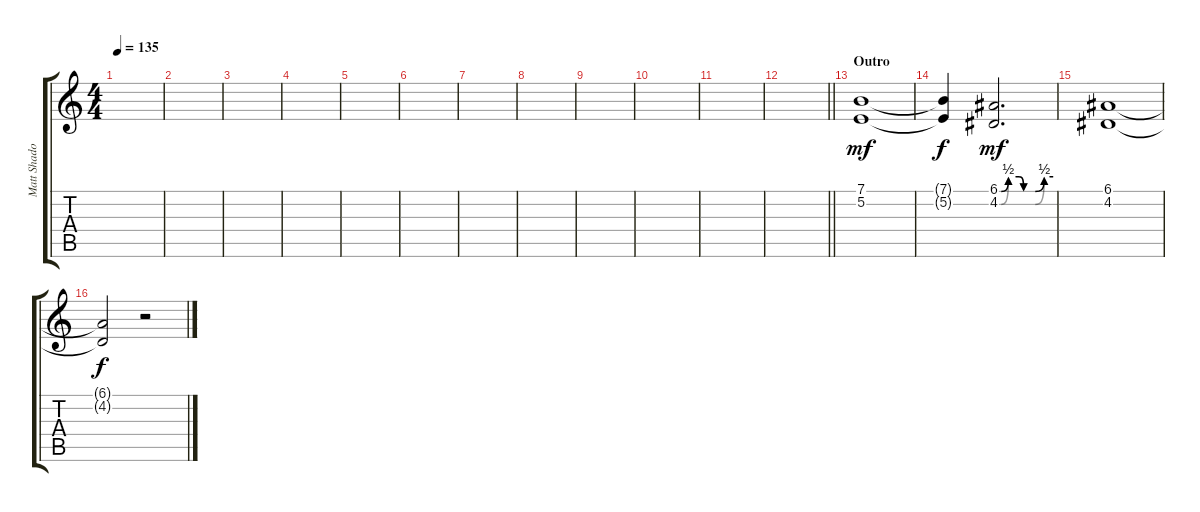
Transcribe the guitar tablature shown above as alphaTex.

\track ("Matt Shadows (Keyboard)" "Matt Shado") {instrument synthvoice}
\staff {score tabs}
\tuning (E4 B3 G3 D3 A2 E2) {hide}
\ts (4 4)
\tempo 135
\clef g2
\ks c
|
|
|
|
|
|
|
|
|
|
|
\barLineRight lightlight
|
\section ("" "Outro")
(7.1 5.2).1{dy mf} |
(7.1{t} 5.2{t}).4{dy f} (6.1{be (custom 0 0 2 0 10 2 22 2 27 0 40 0 50 2 60 2)} 4.2{be (custom 0 0 2 0 10 2 22 2 27 0 40 0 50 2 60 2)}).2{d dy mf} |
(6.1 4.2).1 |
(6.1{t} 4.2{t}).2{dy f} r.2
